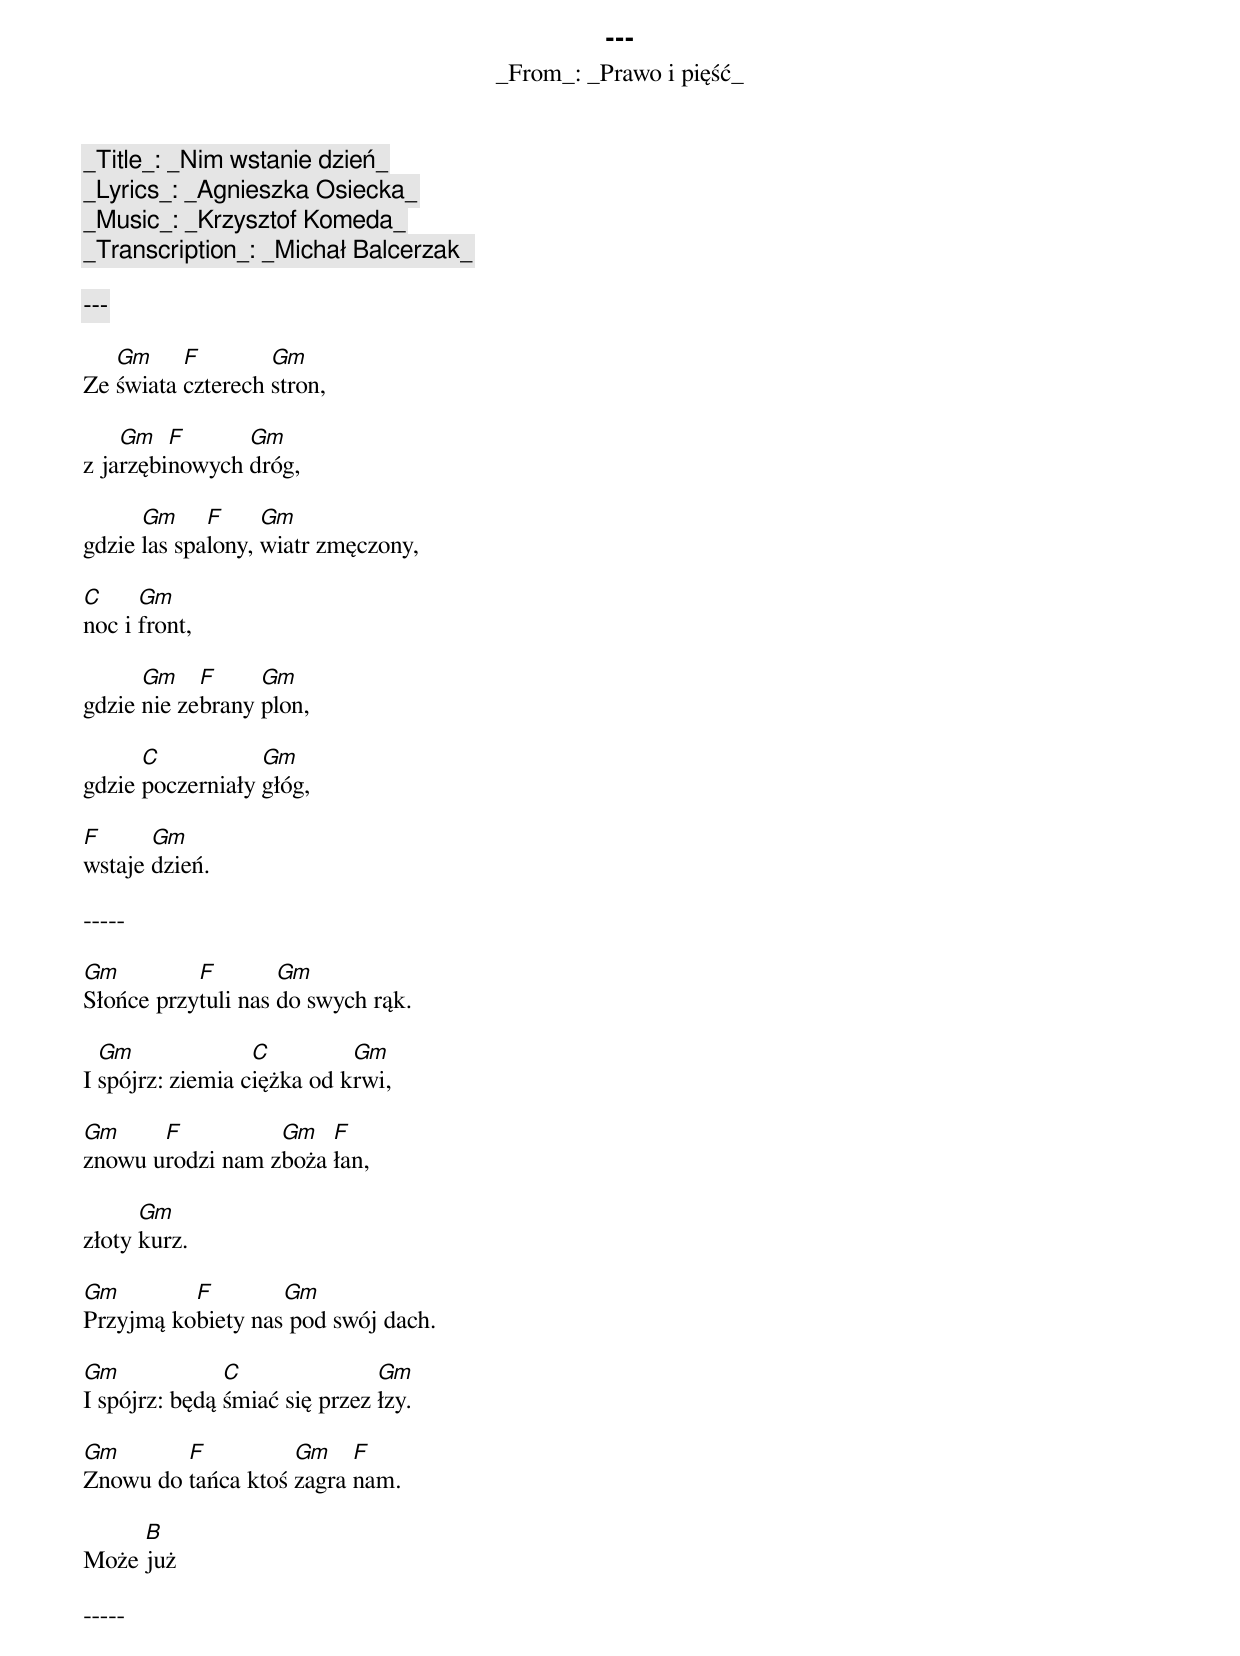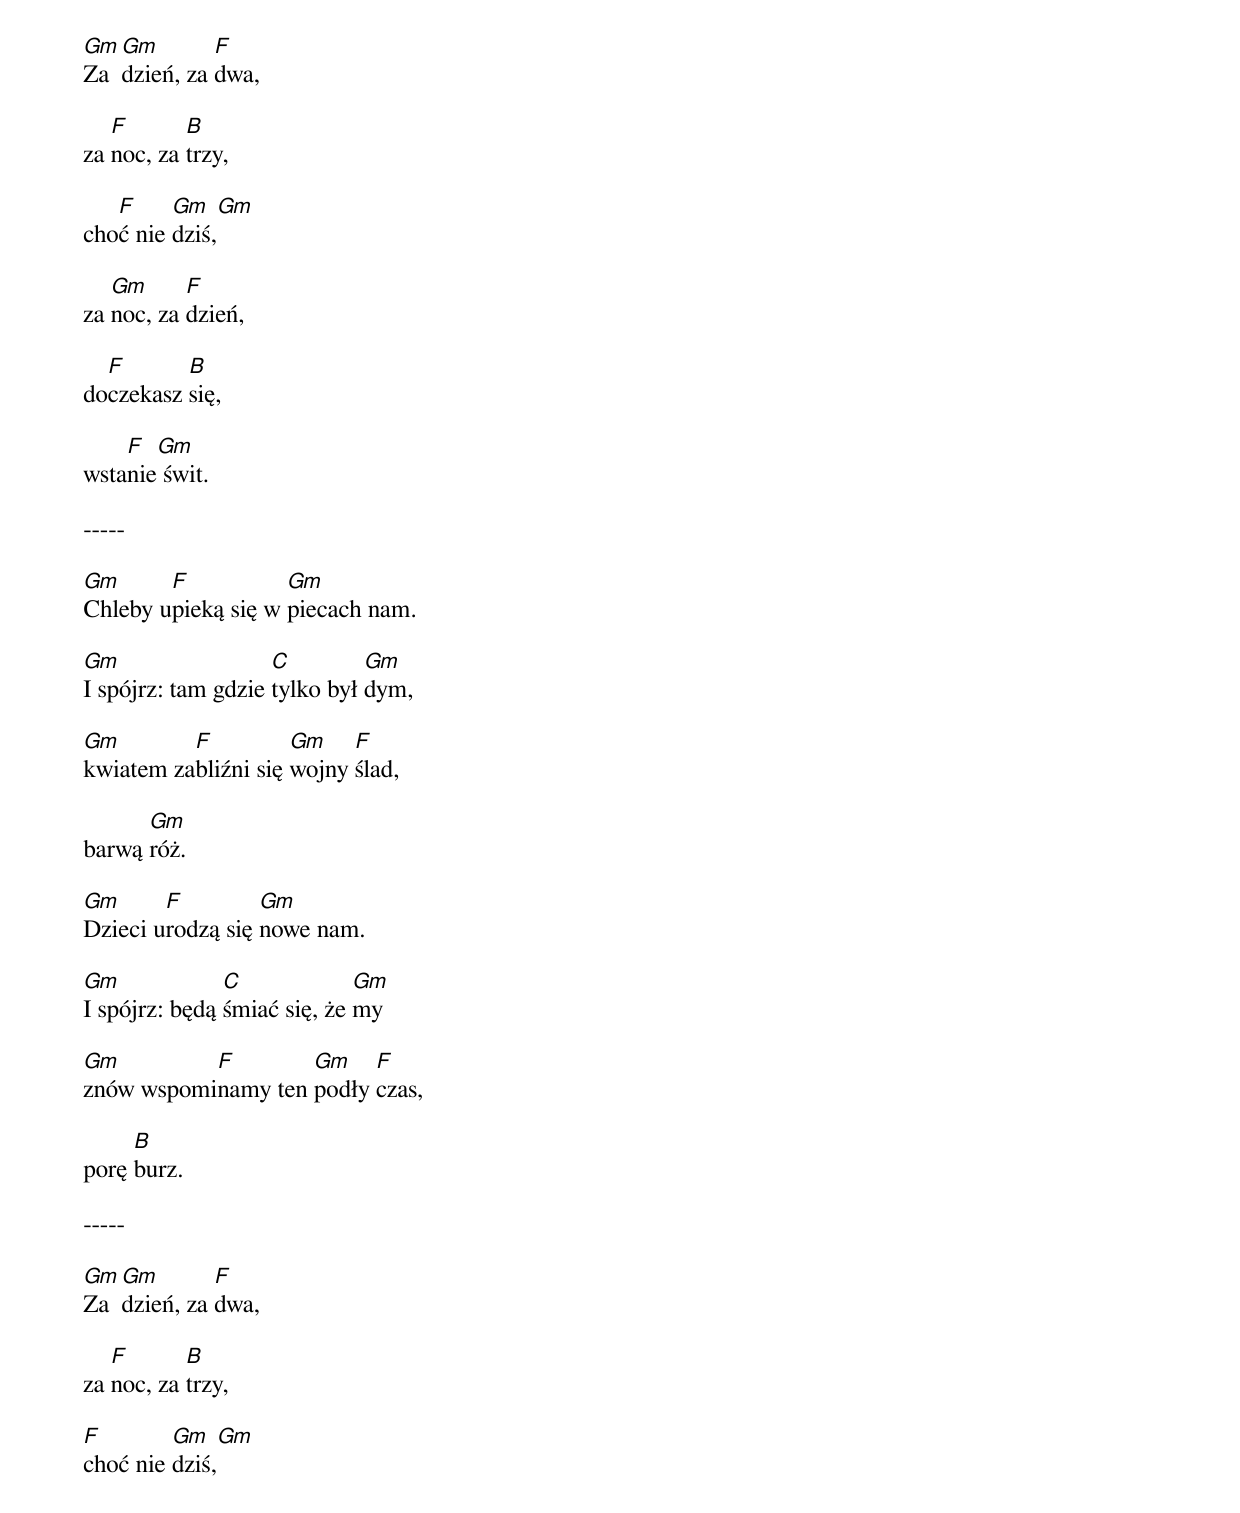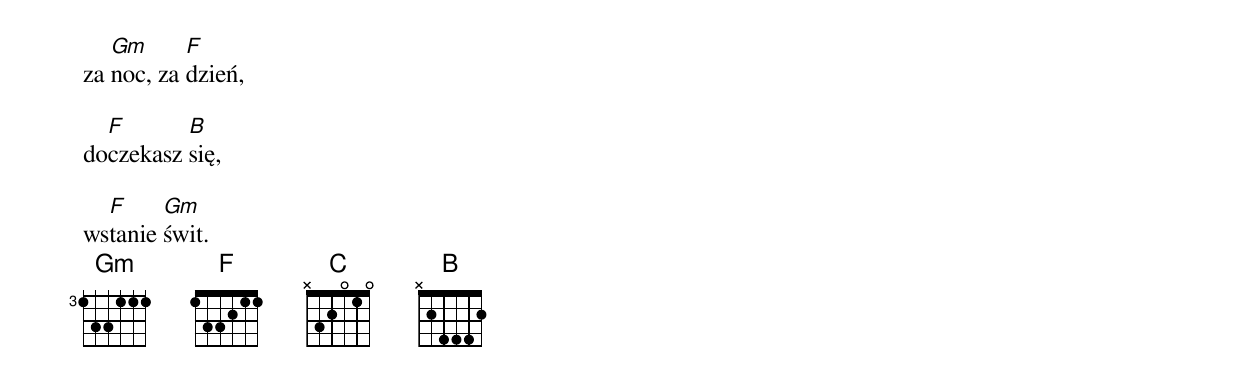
---
_From_: _Prawo i pięść_
_Title_: _Nim wstanie dzień_
_Lyrics_: _Agnieszka Osiecka_
_Music_: _Krzysztof Komeda_
_Transcription_: _Michał Balcerzak_

---

   Gm     F        Gm
Ze świata czterech stron,

    Gm   F      Gm
z jarzębinowych dróg,

      Gm     F     Gm
gdzie las spalony, wiatr zmęczony,

C     Gm
noc i front,

      Gm    F     Gm
gdzie nie zebrany plon,

      C           Gm
gdzie poczerniały głóg,

F      Gm
wstaje dzień.

-----

Gm         F        Gm
Słońce przytuli nas do swych rąk.

  Gm              C         Gm
I spójrz: ziemia ciężka od krwi,

Gm     F          Gm   F
znowu urodzi nam zboża łan,

      Gm
złoty kurz.

Gm        F        Gm
Przyjmą kobiety nas pod swój dach.

Gm             C               Gm
I spójrz: będą śmiać się przez łzy.

Gm       F          Gm    F
Znowu do tańca ktoś zagra nam.

     B
Może już

-----

Gm Gm        F
Za dzień, za dwa,

   F       B
za noc, za trzy,

   F     Gm      Gm
choć nie dziś,

   Gm      F
za noc, za dzień,

  F       B
doczekasz się,

    F  Gm
wstanie świt.

-----

Gm      F           Gm
Chleby upieką się w piecach nam.

Gm                  C         Gm
I spójrz: tam gdzie tylko był dym,

Gm        F          Gm    F
kwiatem zabliźni się wojny ślad,

      Gm
barwą róż.

Gm      F         Gm
Dzieci urodzą się nowe nam.

Gm             C             Gm
I spójrz: będą śmiać się, że my

Gm         F        Gm    F
znów wspominamy ten podły czas,

     B
porę burz.

-----

Gm Gm        F
Za dzień, za dwa,

   F       B
za noc, za trzy,

F        Gm      Gm
choć nie dziś,

   Gm      F
za noc, za dzień,

  F       B
doczekasz się,

  F     Gm
wstanie świt.
